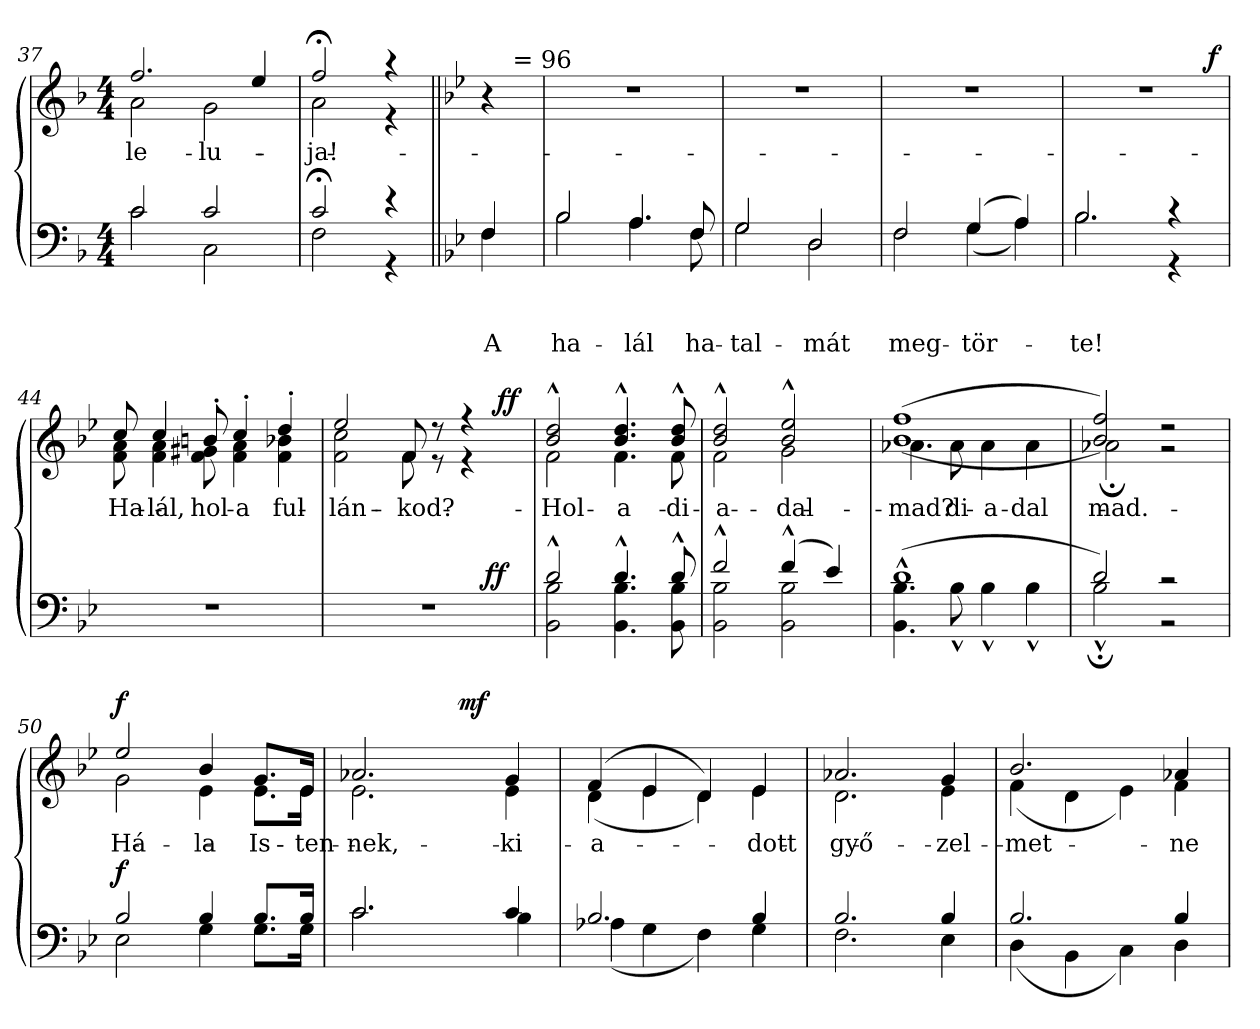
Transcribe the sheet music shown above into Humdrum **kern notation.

**kern	**text	**text	**text	**dynam	**kern	**text	**dynam
*part2	*part2	*part2	*part2	*part2	*part1	*part1	*part1
*staff2	*staff2	*staff2	*staff2	*staff2	*staff1	*staff1	*staff1
*clefF4	*	*	*	*	*clefG2	*	*
*k[b-]	*	*	*	*	*k[b-]	*	*
*d:	*	*	*	*	*d:	*	*
*M4/4	*	*	*	*	*M4/4	*	*
=37	=37	=37	=37	=37	=37	=37	=37
*^	*	*	*	*	*^	*	*
!	!	!	!	!	!	!	!	!LO:LY:b	!
2c/	2c\	.	.	.	.	2.ff/	2a\	-le-	.
!	!	!	!	!	!	!	!	!LO:LY:b	!
2c/	2C\	.	.	.	.	.	2g\	-lu-	.
.	.	.	.	.	.	4ee/	.	.	.
=38	=38	=38	=38	=38	=38	=38	=38	=38	=38
!	!	!	!	!	!	!	!	!LO:LY:b	!
2c;/	2F\	.	.	.	.	2ff;/	2a\	-ja!	.
4r	4r	.	.	.	.	4r	4r	.	.
!!LO:LB:g=z	!!
=39||	=39||	=39||	=39||	=39||	=39||	=39||	=39||	=39||	=39||
*k[b-e-]	*	*	*	*	*	*k[b-e-]	*	*	*
*g:	*	*	*	*	*	*g:	*	*	*
!	!	!	!	!LO:LY:a	!	!	!	!	!
4F/	4F\	.	.	A	.	4r	8ryy	.	.
!	!	!	!	!	!	!	!LO:TX:a:t== 96	!	!
.	.	.	.	.	.	.	8ryy	.	.
*	*	*	*	*	*	*v	*v	*	*
=40	=40	=40	=40	=40	=40	=40	=40	=40
*	*	*	*	*	*	*^	*	*
!	!	!	!	!LO:LY:a	!	!	!	!	!
*	*	*	*	*	*	*v	*v	*	*
2B-/	2B-\	.	.	ha-	.	1r	.	.
!	!	!	!	!LO:LY:a	!	!	!	!
4.A/	4.A\	.	.	-lál	.	.	.	.
!	!	!	!	!LO:LY:a	!	!	!	!
8F/	8F\	.	.	ha-	.	.	.	.
=41	=41	=41	=41	=41	=41	=41	=41	=41
!	!	!	!	!LO:LY:a	!	!	!	!
2G/	2G\	.	.	-tal-	.	1r	.	.
!	!	!	!	!LO:LY:a	!	!	!	!
2D/	2D\	.	.	-mát	.	.	.	.
=42	=42	=42	=42	=42	=42	=42	=42	=42
!	!	!	!	!LO:LY:a	!	!	!	!
2F/	2F\	.	.	meg-	.	1r	.	.
!	!	!	!	!LO:LY:a	!	!	!	!
(>4G/	(<4G\	.	.	-tör-	.	.	.	.
4A/)	4A\)	.	.	.	.	.	.	.
=43	=43	=43	=43	=43	=43	=43	=43	=43
!	!	!	!	!LO:LY:a	!	!	!	!
*	*	*	*	*	*	*^	*	*
2.B-/	2.B-\	.	.	-te!	.	1r	2...ryy	.	.
4r	4r	.	.	.	.	.	.	.	.
!	!	!	!	!	!	!	!	!	!LO:DY:a
.	.	.	.	.	.	.	16ryy	.	f
*v	*v	*	*	*	*	*	*	*	*
=44	=44	=44	=44	=44	=44	=44	=44	=44
*^	*	*	*	*	*	*	*	*
!	!	!	!	!	!	!	!	!LO:LY:b	!
*v	*v	*	*	*	*	*	*	*	*
1r	.	.	.	.	8cc/	8f\ 8a\	Ha-	.
!	!	!	!	!	!	!	!LO:LY:b	!
.	.	.	.	.	4cc/	4f\ 4a\	-lál,	.
!	!	!	!	!	!	!	!LO:LY:b	!
.	.	.	.	.	8bn'</	8f\ 8g#X\	hol	.
!	!	!	!	!	!	!	!LO:LY:b	!
.	.	.	.	.	4cc'</	4f\ 4a\	a	.
!	!	!	!	!	!	!	!LO:LY:b	!
.	.	.	.	.	4dd'</	4f\ 4b-\	ful­	.
!!LO:LB:g=z
=45	=45	=45	=45	=45	=45	=45	=45	=45
!	!	!	!	!	!	!	!LO:LY:b	!
*^	*	*	*	*	*	*^	*	*
1r	2ryy	.	.	.	.	2ee-/	2f\ 2cc\	2..ryy	lán-	.
!	!	!	!	!	!	!	!	!	!LO:LY:b	!
.	4ryy	.	.	.	.	8f/	8f\	.	-kod?	.
.	.	.	.	.	.	8r	8r	.	.	.
.	16.ryy	.	.	.	.	4r	4r	.	.	.
!	!	!	!	!	!LO:DY:b	!	!	!	!	!
.	8ryy	.	.	.	ff	.	.	.	.	.
!	!	!	!	!	!	!	!	!	!	!LO:DY:a
.	.	.	.	.	.	.	.	8ryy	.	ff
.	32ryy	.	.	.	.	.	.	.	.	.
*	*	*	*	*	*	*	*v	*v	*	*
=46	=46	=46	=46	=46	=46	=46	=46	=46	=46
*	*	*	*	*	*	*	*^	*	*
!	!	!	!	!	!	!	!	!	!LO:LY:b	!
*	*	*	*	*	*	*	*v	*v	*	*
2d^^</	2BB-\ 2B-\	.	.	.	.	2b-/^^< 2dd/^^<	2f\	Hol	.
!	!	!	!	!	!	!	!	!LO:LY:b	!
4.d^^</	4.BB-\ 4.B-\	.	.	.	.	4.b-/^^< 4.dd/^^<	4.f\	a	.
!	!	!	!	!	!	!	!	!LO:LY:b	!
8d^^</	8BB-\ 8B-\	.	.	.	.	8b-/^^< 8dd/^^<	8f\	di-	.
=47	=47	=47	=47	=47	=47	=47	=47	=47	=47
!	!	!	!	!	!	!	!	!LO:LY:b	!
2f^^</	2BB-\ 2B-\	.	.	.	.	2b-/^^< 2dd/^^<	2f\	-a-	.
!	!	!	!	!	!	!	!	!LO:LY:b	!
(>4f^^</	2BB-\ 2B-\	.	.	.	.	2b-/^^< 2ee-/^^<	2g\	-dal-	.
4e-/)	.	.	.	.	.	.	.	.	.
=48	=48	=48	=48	=48	=48	=48	=48	=48	=48
!	!	!	!	!	!	!	!	!LO:LY:b	!
(>1d^^<	4.BB-\ 4.B-\	.	.	.	.	(>(>1b- 1ff	4.a-X\	-mad?	.
!	!	!	!	!	!	!	!	!LO:LY:b	!
.	8B-^^>\	.	.	.	.	.	8a-\	di-	.
!	!	!	!	!	!	!	!	!LO:LY:b	!
.	4B-^^>\	.	.	.	.	.	4a-\	-a-	.
!	!	!	!	!	!	!	!	!LO:LY:b	!
.	4B-^^>\	.	.	.	.	.	4a-\	-dal-	.
=49	=49	=49	=49	=49	=49	=49	=49	=49	=49
!	!	!	!	!	!	!	!	!LO:LY:b	!
2d/)	2B-;<^^>\	.	.	.	.	2b-/ 2ff/))	2a-X;<\	-mad.	.
2r	2r	.	.	.	.	2r	2r	.	.
!!LO:PB:g=z	!!
=50	=50	=50	=50	=50	=50	=50	=50	=50	=50
!	!	!	!	!	!LO:DY:b	!	!	!LO:LY:b	!LO:DY:a
2B-/	2E-\	.	.	.	f	2ee-/	2g\	Há-	f
!	!	!	!	!	!	!	!	!LO:LY:b	!
4B-/	4G\	.	.	.	.	4b-/	4e-\	-la	.
!	!	!	!	!	!	!	!	!LO:LY:b	!
8.B-/L	8.G\L	.	.	.	.	8.g/L	8.e-\L	Is-	.
!	!	!	!	!	!	!	!	!LO:LY:b	!
16B-/Jk	16G\Jk	.	.	.	.	16e-/Jk	16e-\Jk	-ten-	.
=51	=51	=51	=51	=51	=51	=51	=51	=51	=51
!	!	!	!	!	!	!	!	!LO:LY:b	!
*	*	*	*	*	*	*	*^	*	*
2.c/	2.c\	.	.	.	.	2.a-X/	2.e-\	2ryy	-nek,	.
.	.	.	.	.	.	.	.	16ryy	.	.
!	!	!	!	!	!	!	!	!	!	!LO:DY:a
.	.	.	.	.	.	.	.	4..ryy	.	mf
!	!	!	!	!	!	!	!	!	!LO:LY:b	!
4c/	4B-\	.	.	.	.	4g/	4e-\	.	ki	.
*	*	*	*	*	*	*	*v	*v	*	*
=52	=52	=52	=52	=52	=52	=52	=52	=52	=52
*	*	*	*	*	*	*	*^	*	*
!	!	!	!	!	!	!	!	!	!LO:LY:b	!
*	*	*	*	*	*	*	*v	*v	*	*
2.B-/	(<4A-X\	.	.	.	.	(>4f/	(<4d\	a-	.
.	4G\	.	.	.	.	4e-/	4e-\	.	.
.	4F\)	.	.	.	.	4d/)	4d\)	.	.
!	!	!	!	!	!	!	!	!LO:LY:b	!
4B-/	4G\	.	.	.	.	4e-/	4e-\	-dott	.
=53	=53	=53	=53	=53	=53	=53	=53	=53	=53
!	!	!	!	!	!	!	!	!LO:LY:b	!
2.B-/	2.F\	.	.	.	.	2.a-X/	2.d\	győ-	.
!	!	!	!	!	!	!	!	!LO:LY:b	!
4B-/	4E-\	.	.	.	.	4g/	4e-\	-zel-	.
=54	=54	=54	=54	=54	=54	=54	=54	=54	=54
!	!	!	!	!	!	!	!	!LO:LY:b	!
2.B-/	(<4D\	.	.	.	.	2.b-/	(<4f\	-met	.
.	4BB-\	.	.	.	.	.	4d\	.	.
.	4C\)	.	.	.	.	.	4e-\)	.	.
!	!	!	!	!	!	!	!	!LO:LY:b	!
4B-/	4D\	.	.	.	.	4a-X/	4f\	ne-	.
*v	*v	*	*	*	*	*	*	*	*
*	*	*	*	*	*v	*v	*	*
=	=	=	=	=	=	=	=
*-	*-	*-	*-	*-	*-	*-	*-
